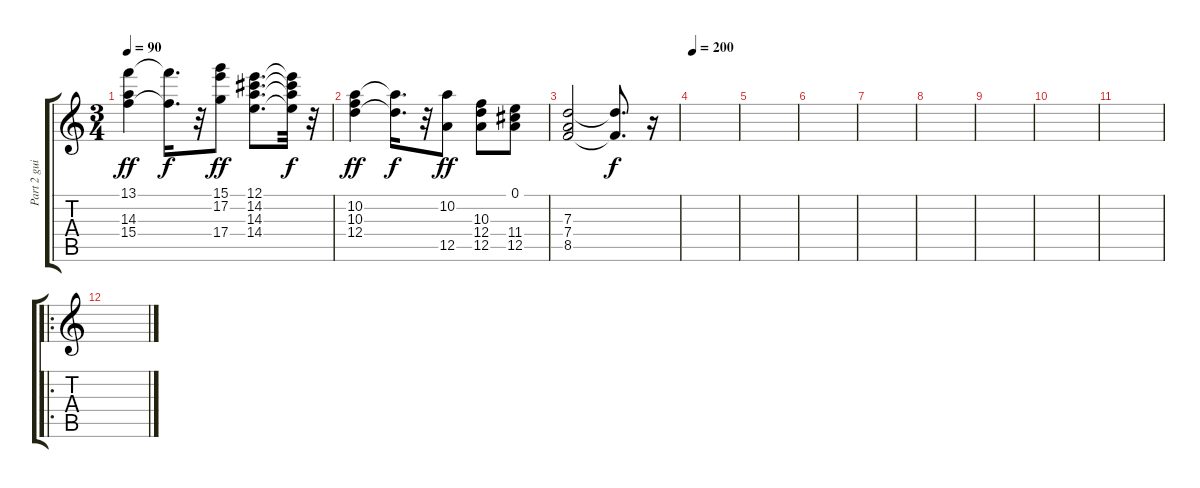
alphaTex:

\track ("Part 2 guitar" "Part 2 gui") {instrument overdrivenguitar}
\staff {score tabs}
\tuning (E4 B3 G3 D3 A2 D2) {hide}
\ts (3 4)
\tempo 90
\clef g2
\ks c
(13.1 14.3 15.4).4{dy ff} (13.1{t} 15.4{t}).16{d dy f} r.32 (15.1 17.2 17.4).8{dy ff} (12.1 14.2 14.3 14.4).8{d} (12.1{t} 14.2{t} 14.3{t} 14.4{t}).32{dy f} r.32 |
(10.2 10.3 12.4).4{dy ff} (10.2{t} 12.4{t}).16{d dy f} r.32 (10.2 12.5).8{dy ff} (10.3 12.4 12.5).8 (0.1 11.4 12.5).8 |
(7.3 7.4 8.5).2 (7.3{t} 8.5{t}).8{d dy f} r.16 |
\tempo 200
|
|
|
|
|
|
|
|
\ro
